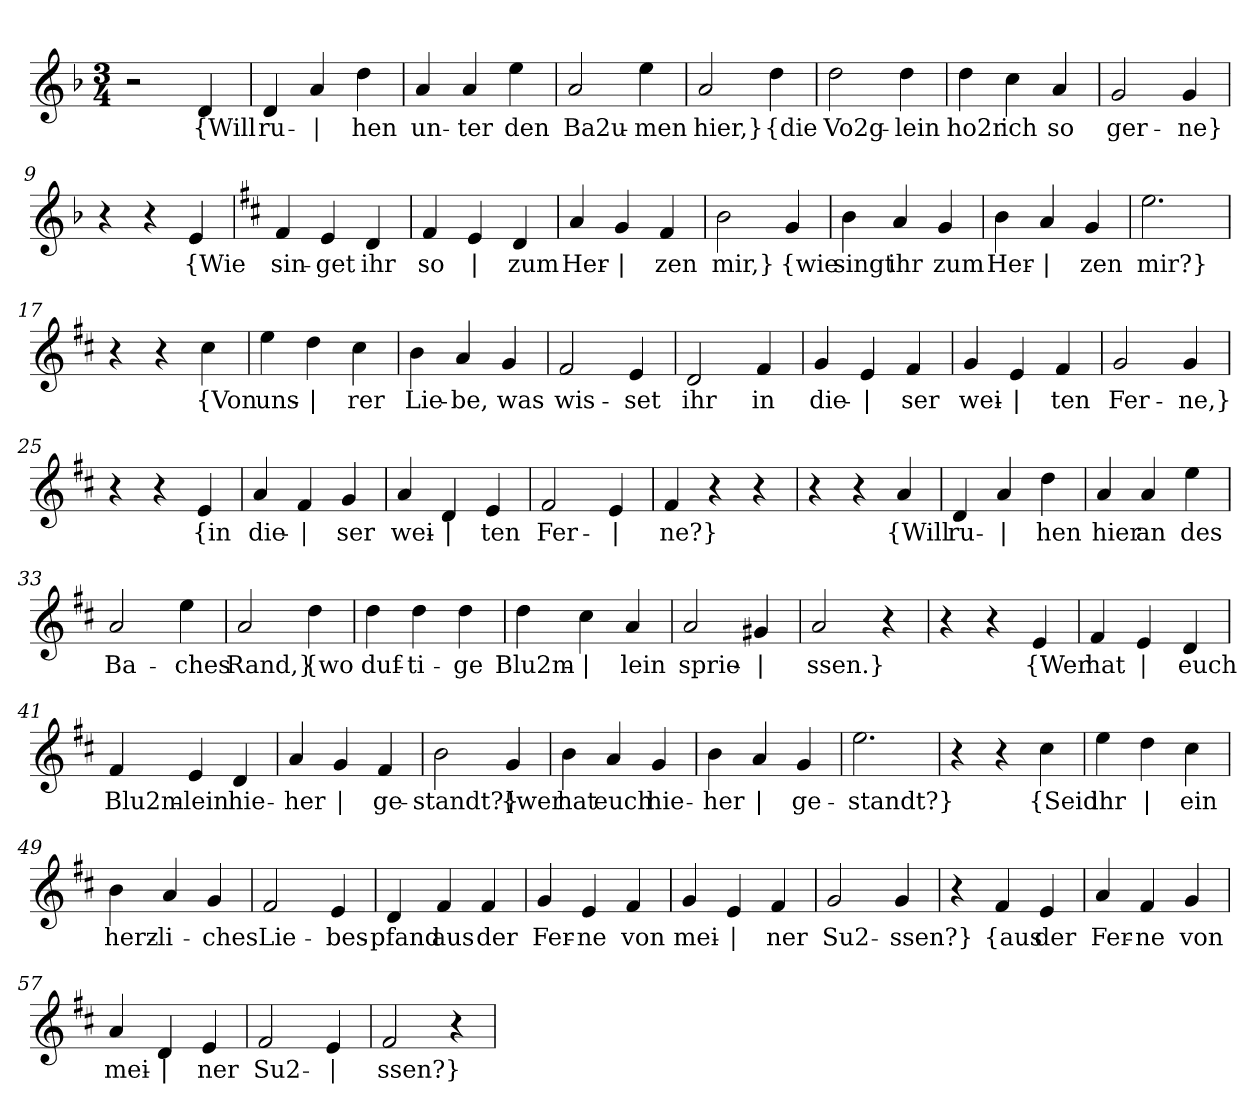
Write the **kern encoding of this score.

**kern	**text
*part1	*part1
*staff1	*staff1
*clefG2	*
*k[b-]	*
*M3/4	*
=1	=1
2r	.
!	!LO:LY:b
4d/	{Will
=2	=2
!	!LO:LY:b
4d/	ru-
!	!LO:LY:b
4a/	|
!	!LO:LY:b
4dd\	-hen
=3	=3
!	!LO:LY:b
4a/	un-
!	!LO:LY:b
4a/	-ter
!	!LO:LY:b
4ee\	den
=4	=4
!	!LO:LY:b
2a/	Ba2u-
!	!LO:LY:b
4ee\	-men
=5	=5
!	!LO:LY:b
2a/	hier,}
!	!LO:LY:b
4dd\	{die
=6	=6
!	!LO:LY:b
2dd\	Vo2g-
!	!LO:LY:b
4dd\	-lein
=7	=7
!	!LO:LY:b
4dd\	ho2r
!	!LO:LY:b
4cc\	ich
!	!LO:LY:b
4a/	so
=8	=8
!	!LO:LY:b
2g/	ger-
!	!LO:LY:b
4g/	-ne}
!!LO:LB:g=z
=9	=9
4r	.
4r	.
!	!LO:LY:b
4e/	{Wie
=10	=10
*k[f#c#]	*
!	!LO:LY:b
4f#/	sin-
!	!LO:LY:b
4e/	-get
!	!LO:LY:b
4d/	ihr
=11	=11
!	!LO:LY:b
4f#/	so
!	!LO:LY:b
4e/	|
!	!LO:LY:b
4d/	zum
=12	=12
!	!LO:LY:b
4a/	Her-
!	!LO:LY:b
4g/	|
!	!LO:LY:b
4f#/	-zen
=13	=13
!	!LO:LY:b
2b\	mir,}
!	!LO:LY:b
4g/	{wie
=14	=14
!	!LO:LY:b
4b\	singt
!	!LO:LY:b
4a/	ihr
!	!LO:LY:b
4g/	zum
=15	=15
!	!LO:LY:b
4b\	Her-
!	!LO:LY:b
4a/	|
!	!LO:LY:b
4g/	-zen
=16	=16
!	!LO:LY:b
2.ee\	mir?}
=17	=17
4r	.
4r	.
!	!LO:LY:b
4cc#\	{Von
!!LO:LB:g=z
=18	=18
!	!LO:LY:b
4ee\	uns-
!	!LO:LY:b
4dd\	|
!	!LO:LY:b
4cc#\	-rer
=19	=19
!	!LO:LY:b
4b\	Lie-
!	!LO:LY:b
4a/	-be,
!	!LO:LY:b
4g/	was
=20	=20
!	!LO:LY:b
2f#/	wis-
!	!LO:LY:b
4e/	-set
=21	=21
!	!LO:LY:b
2d/	ihr
!	!LO:LY:b
4f#/	in
=22	=22
!	!LO:LY:b
4g/	die-
!	!LO:LY:b
4e/	|
!	!LO:LY:b
4f#/	-ser
=23	=23
!	!LO:LY:b
4g/	wei-
!	!LO:LY:b
4e/	|
!	!LO:LY:b
4f#/	-ten
=24	=24
!	!LO:LY:b
2g/	Fer-
!	!LO:LY:b
4g/	-ne,}
=25	=25
4r	.
4r	.
!	!LO:LY:b
4e/	{in
=26	=26
!	!LO:LY:b
4a/	die-
!	!LO:LY:b
4f#/	|
!	!LO:LY:b
4g/	-ser
!!LO:LB:g=z
=27	=27
!	!LO:LY:b
4a/	wei-
!	!LO:LY:b
4d/	|
!	!LO:LY:b
4e/	-ten
=28	=28
!	!LO:LY:b
2f#/	Fer-
!	!LO:LY:b
4e/	|
=29	=29
!	!LO:LY:b
4f#/	-ne?}
4r	.
4r	.
=30	=30
4r	.
4r	.
!	!LO:LY:b
4a/	{Will
=31	=31
!	!LO:LY:b
4d/	ru-
!	!LO:LY:b
4a/	|
!	!LO:LY:b
4dd\	-hen
=32	=32
!	!LO:LY:b
4a/	hier
!	!LO:LY:b
4a/	an
!	!LO:LY:b
4ee\	des
=33	=33
!	!LO:LY:b
2a/	Ba-
!	!LO:LY:b
4ee\	-ches
=34	=34
!	!LO:LY:b
2a/	Rand,}
!	!LO:LY:b
4dd\	{wo
=35	=35
!	!LO:LY:b
4dd\	duf-
!	!LO:LY:b
4dd\	ti-
!	!LO:LY:b
4dd\	-ge
!!LO:LB:g=z
=36	=36
!	!LO:LY:b
4dd\	Blu2m-
!	!LO:LY:b
4cc#\	|
!	!LO:LY:b
4a/	-lein
=37	=37
!	!LO:LY:b
2a/	sprie-
!	!LO:LY:b
4g#X/	|
=38	=38
!	!LO:LY:b
2a/	-ssen.}
4r	.
=39	=39
4r	.
4r	.
!	!LO:LY:b
4e/	{Wer
=40	=40
!	!LO:LY:b
4f#/	hat
!	!LO:LY:b
4e/	|
!	!LO:LY:b
4d/	euch
=41	=41
!	!LO:LY:b
4f#/	Blu2m-
!	!LO:LY:b
4e/	-lein
!	!LO:LY:b
4d/	hie-
=42	=42
!	!LO:LY:b
4a/	-her
!	!LO:LY:b
4g/	|
!	!LO:LY:b
4f#/	ge-
=43	=43
!	!LO:LY:b
2b\	-standt?}
!	!LO:LY:b
4g/	{wer
!!LO:LB:g=z
=44	=44
!	!LO:LY:b
4b\	hat
!	!LO:LY:b
4a/	euch
!	!LO:LY:b
4g/	hie-
=45	=45
!	!LO:LY:b
4b\	-her
!	!LO:LY:b
4a/	|
!	!LO:LY:b
4g/	ge-
=46	=46
!	!LO:LY:b
2.ee\	-standt?}
=47	=47
4r	.
4r	.
!	!LO:LY:b
4cc#\	{Seid
=48	=48
!	!LO:LY:b
4ee\	ihr
!	!LO:LY:b
4dd\	|
!	!LO:LY:b
4cc#\	ein
=49	=49
!	!LO:LY:b
4b\	herz-
!	!LO:LY:b
4a/	li-
!	!LO:LY:b
4g/	-ches
=50	=50
!	!LO:LY:b
2f#/	Lie-
!	!LO:LY:b
4e/	-bes-
=51	=51
!	!LO:LY:b
4d/	-pfand
!	!LO:LY:b
4f#/	aus
!	!LO:LY:b
4f#/	der
!!LO:LB:g=z
=52	=52
!	!LO:LY:b
4g/	Fer-
!	!LO:LY:b
4e/	-ne
!	!LO:LY:b
4f#/	von
=53	=53
!	!LO:LY:b
4g/	mei-
!	!LO:LY:b
4e/	|
!	!LO:LY:b
4f#/	-ner
=54	=54
!	!LO:LY:b
2g/	Su2-
!	!LO:LY:b
4g/	-ssen?}
=55	=55
4r	.
!	!LO:LY:b
4f#/	{aus
!	!LO:LY:b
4e/	der
=56	=56
!	!LO:LY:b
4a/	Fer-
!	!LO:LY:b
4f#/	-ne
!	!LO:LY:b
4g/	von
=57	=57
!	!LO:LY:b
4a/	mei-
!	!LO:LY:b
4d/	|
!	!LO:LY:b
4e/	-ner
=58	=58
!	!LO:LY:b
2f#/	Su2-
!	!LO:LY:b
4e/	|
=59	=59
!	!LO:LY:b
2f#/	-ssen?}
4r	.
=	=
*-	*-
